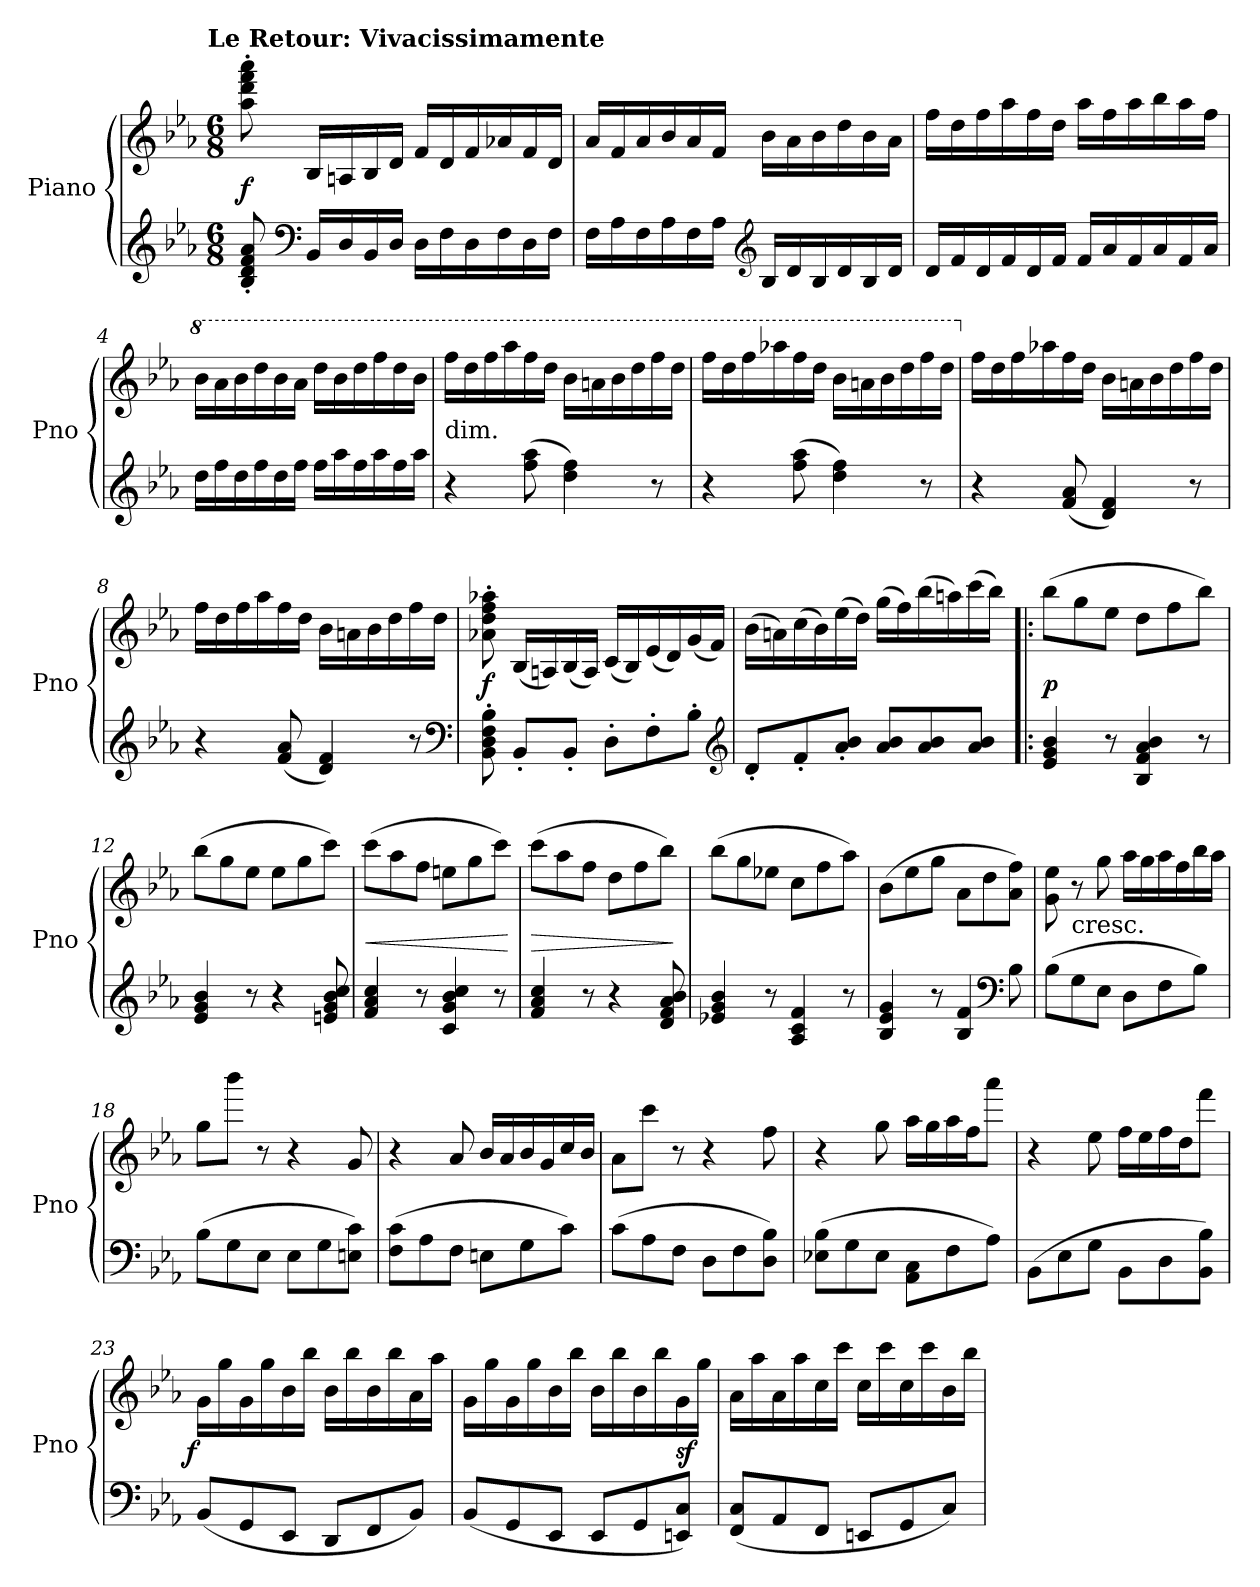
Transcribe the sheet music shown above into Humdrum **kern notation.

**kern	**kern	**dynam
*part1	*part1	*part1
*staff2	*staff1	*staff1/2
*I"Piano	*	*
*I'Pno	*	*
*clefG2	*clefG2	*
*k[b-e-a-]	*k[b-e-a-]	*
*E-:	*E-:	*
!!LO:TX:omd:t=Le Retour&colon; Vivacissimamente
*M6/8	*M6/8	*
*MM144	*MM144	*
=1	=1	=1
8B-' 8d' 8f' 8a-'	8aa-' 8ddd' 8fff' 8aaa-'	f
*clefF4	*	*
16BB-LL	16B-LL	.
16D	16An	.
16BB-	16B-	.
16DJJ	16dJJ	.
16DLL	16fLL	.
16F	16d	.
16D	16f	.
16F	16a-X	.
16D	16f	.
16FJJ	16dJJ	.
=2	=2	=2
16FLL	16a-LL	.
16A-	16f	.
16F	16a-	.
16A-	16b-	.
16F	16a-	.
16A-JJ	16fJJ	.
*clefG2	*	*
16B-LL	16b-LL	.
16d	16a-	.
16B-	16b-	.
16d	16dd	.
16B-	16b-	.
16dJJ	16a-JJ	.
=3	=3	=3
16dLL	16ffLL	.
16f	16dd	.
16d	16ff	.
16f	16aa-	.
16d	16ff	.
16fJJ	16ddJJ	.
16fLL	16aa-LL	.
16a-	16ff	.
16f	16aa-	.
16a-	16bb-	.
16f	16aa-	.
16a-JJ	16ffJJ	.
=4	=4	=4
*	*8va	*
16ddLL	16bb-LL	.
16ff	16aa-	.
16dd	16bb-	.
16ff	16ddd	.
16dd	16bb-	.
16ffJJ	16aa-JJ	.
16ffLL	16dddLL	.
16aa-	16bb-	.
16ff	16ddd	.
16aa-	16fff	.
16ff	16ddd	.
16aa-JJ	16bb-JJ	.
=5	=5	=5
!	!LO:TX:c:t=dim.	!
4r	16fffLL	.
.	16ddd	.
.	16fff	.
.	16aaa-	.
(8ff 8aa-	16fff	.
.	16dddJJ	.
4dd 4ff)	16bb-LL	.
.	16aan	.
.	16bb-	.
.	16ddd	.
8r	16fff	.
.	16dddJJ	.
=6	=6	=6
4r	16fffLL	.
.	16ddd	.
.	16fff	.
.	16aaa-X	.
(8ff 8aa-	16fff	.
.	16dddJJ	.
4dd 4ff)	16bb-LL	.
.	16aan	.
.	16bb-	.
.	16ddd	.
8r	16fff	.
.	16dddJJ	.
=7	=7	=7
*	*X8va	*
4r	16ffLL	.
.	16dd	.
.	16ff	.
.	16aa-X	.
(8f 8a-	16ff	.
.	16ddJJ	.
4d 4f)	16b-LL	.
.	16an	.
.	16b-	.
.	16dd	.
8r	16ff	.
.	16ddJJ	.
=8	=8	=8
4r	16ffLL	.
.	16dd	.
.	16ff	.
.	16aa-	.
(8f 8a-	16ff	.
.	16ddJJ	.
4d 4f)	16b-LL	.
.	16an	.
.	16b-	.
.	16dd	.
8r	16ff	.
.	16ddJJ	.
*clefF4	*	*
=9	=9	=9
8BB-' 8D' 8F' 8B-'	8a-X' 8dd' 8ff' 8aa-X'	f
8BB-'L	(16B-LL	.
.	16An)	.
8BB-'J	(16B-	.
.	16AJJ)	.
8D'L	(16cLL	.
.	16B-)	.
8F'	(16e-	.
.	16d)	.
8B-'J	(16g	.
.	16fJJ)	.
*clefG2	*	*
=10	=10	=10
8d'L	(16b-LL	.
.	16an)	.
8f'	(16cc	.
.	16b-)	.
8a-' 8b-'J	(16ee-	.
.	16ddJJ)	.
8a- 8b-L	(16ggLL	.
.	16ff)	.
8a- 8b-	(16bb-	.
.	16aan)	.
8a- 8b-J	(16ccc	.
.	16bb-JJ)	.
=11!|:	=11!|:	=11!|:
4e- 4g 4b-	(8bb-L	p
.	8gg	.
8r	8ee-J	.
4B- 4f 4a- 4b-	8ddL	.
.	8ff	.
8r	8bb-J)	.
=12	=12	=12
4e- 4g 4b-	(8bb-L	.
.	8gg	.
8r	8ee-J	.
4r	8ee-L	.
.	8gg	.
8en 8g 8b- 8cc	8cccJ)	.
=13	=13	=13
4f 4a- 4cc	(8cccL	<
.	8aa-	.
8r	8ffJ	.
4c 4g 4b- 4cc	8eenL	.
.	8gg	.
8r	8cccJ)	.
.	.	[
=14	=14	=14
4f 4a- 4cc	(8cccL	>
.	8aa-	.
8r	8ffJ	.
4r	8ddL	.
.	8ff	.
8d 8f 8a- 8b-	8bb-J)	.
.	.	]
=15	=15	=15
4e-X 4g 4b-	(8bb-L	.
.	8gg	.
8r	8ee-XJ	.
4A- 4c 4f	8ccL	.
.	8ff	.
8r	8aa-J)	.
=16	=16	=16
4B- 4e- 4g	(8b-L	.
.	8ee-	.
8r	8ggJ	.
4B- 4f	8a-L	.
.	8dd	.
*clefF4	*	*
8B-	8a- 8ffJ)	.
=17	=17	=17
(8B-L	8g 8ee-	.
!	!LO:TX:c:t=cresc.	!
8G	8r	.
8E-J	8gg	.
8DL	16aa-LL	.
.	16gg	.
8F	16aa-	.
.	16ff	.
8B-J)	16bb-	.
.	16aa-JJ	.
=18	=18	=18
(8B-L	8ggL	.
8G	8bbb-J	.
8E-J	8r	.
8E-L	4r	.
8G	.	.
8En 8cJ)	8g	.
=19	=19	=19
(8F 8cL	4r	.
8A-	.	.
8FJ	8a-	.
8EnL	16b-LL	.
.	16a-	.
8G	16b-	.
.	16g	.
8cJ)	16cc	.
.	16b-JJ	.
=20	=20	=20
(8cL	8a-L	.
8A-	8cccJ	.
8FJ	8r	.
8DL	4r	.
8F	.	.
8D 8B-J)	8ff	.
=21	=21	=21
(8E-X 8B-L	4r	.
8G	.	.
8E-J	8gg	.
8AA- 8CL	16aa-LL	.
.	16gg	.
8F	16aa-	.
.	16ffJ	.
8A-J)	8aaa-J	.
=22	=22	=22
(8BB-L	4r	.
8E-	.	.
8GJ	8ee-	.
8BB-\L	16ffLL	.
.	16ee-	.
8D\	16ff	.
.	16ddJ	.
8BB-\ 8B-\J)	8fffJ	.
=23	=23	=23
!	!	!LO:DY:rj
(8BB-L	16gLL	f
.	16gg	.
8GG	16g	.
.	16gg	.
8EE-J	16b-	.
.	16bb-JJ	.
8DDL	16b-LL	.
.	16bb-	.
8FF	16b-	.
.	16bb-	.
8BB-J)	16a-	.
.	16aa-JJ	.
=24	=24	=24
(8BB-L	16gLL	.
.	16gg	.
8GG	16g	.
.	16gg	.
8EE-J	16b-	.
.	16bb-JJ	.
8EE-L	16b-LL	.
.	16bb-	.
8GG	16b-	.
.	16bb-	.
8EEn 8CJ)	16g	sf
.	16ggJJ	.
=25	=25	=25
(8FF 8CL	16a-LL	.
.	16aa-	.
8AA-	16a-	.
.	16aa-	.
8FFJ	16cc	.
.	16cccJJ	.
8EEnL	16ccLL	.
.	16ccc	.
8GG	16cc	.
.	16ccc	.
8CJ)	16b-	.
.	16bb-JJ	.
=	=	=
*-	*-	*-
